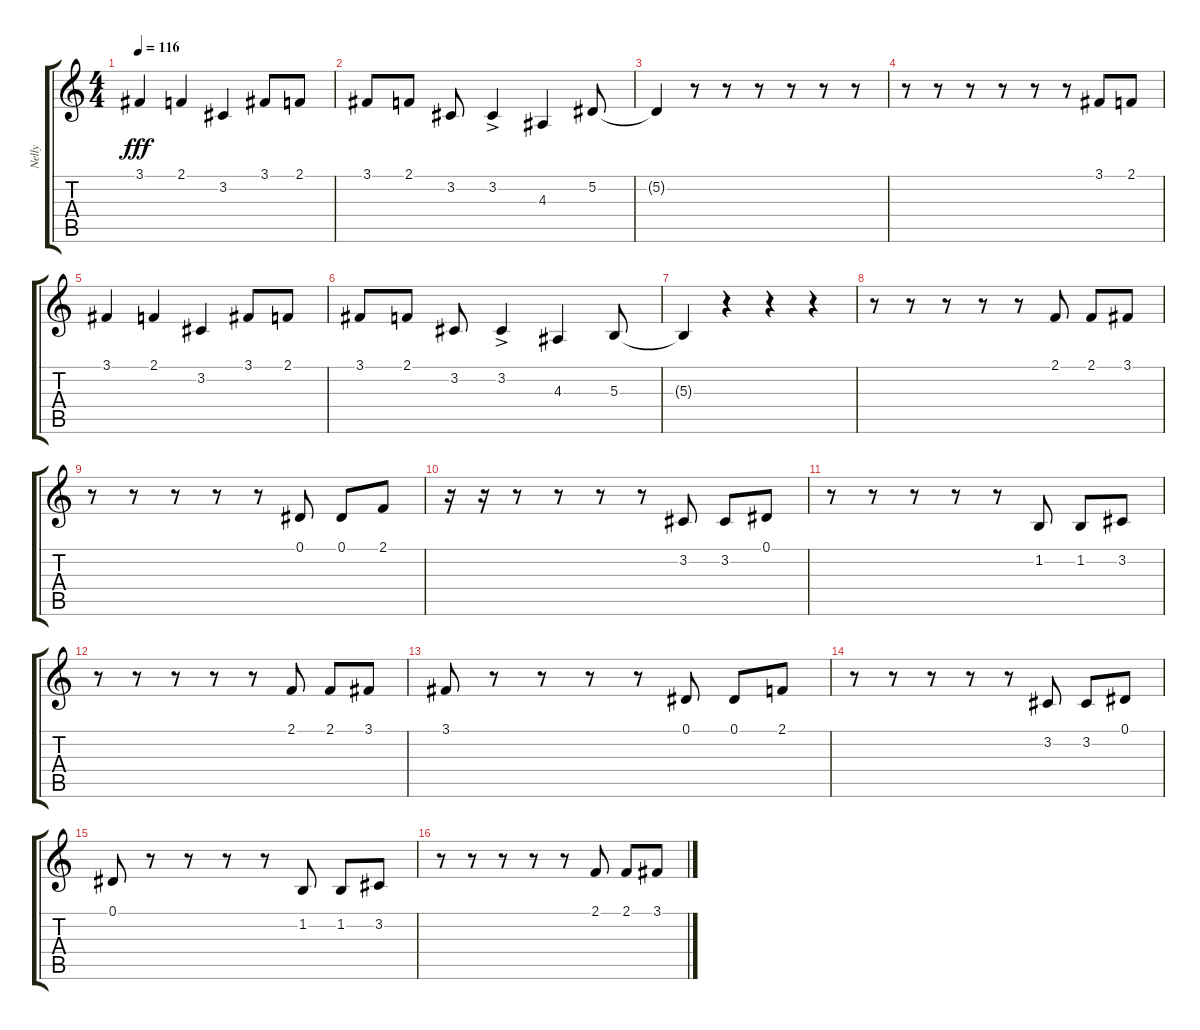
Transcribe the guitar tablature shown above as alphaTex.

\track ("Nelly" "Nelly") {instrument oboe}
\staff {score tabs}
\tuning (Eb4 Bb3 Gb3 Db3 Ab2 Eb2) {hide}
\ts (4 4)
\tempo 116
\clef g2
\ks c
3.1.4{dy fff} 2.1.4 3.2.4 3.1.8 2.1.8 |
3.1.8 2.1.8 3.2.8 3.2{ac}.4 4.3.4 5.2.8 |
5.2{t}.4 r.8 r.8 r.8 r.8 r.8 r.8 |
r.8 r.8 r.8 r.8 r.8 r.8 3.1.8 2.1.8 |
3.1.4 2.1.4 3.2.4 3.1.8 2.1.8 |
3.1.8 2.1.8 3.2.8 3.2{ac}.4 4.3.4 5.3.8 |
5.3{t}.4 r.4 r.4 r.4 |
r.8 r.8 r.8 r.8 r.8 2.1.8 2.1.8 3.1.8 |
r.8 r.8 r.8 r.8 r.8 0.1.8 0.1.8 2.1.8 |
r.16 r.16 r.8 r.8 r.8 r.8 3.2.8 3.2.8 0.1.8 |
r.8 r.8 r.8 r.8 r.8 1.2.8 1.2.8 3.2.8 |
r.8 r.8 r.8 r.8 r.8 2.1.8 2.1.8 3.1.8 |
3.1.8 r.8 r.8 r.8 r.8 0.1.8 0.1.8 2.1.8 |
r.8 r.8 r.8 r.8 r.8 3.2.8 3.2.8 0.1.8 |
0.1.8 r.8 r.8 r.8 r.8 1.2.8 1.2.8 3.2.8 |
r.8 r.8 r.8 r.8 r.8 2.1.8 2.1.8 3.1.8
